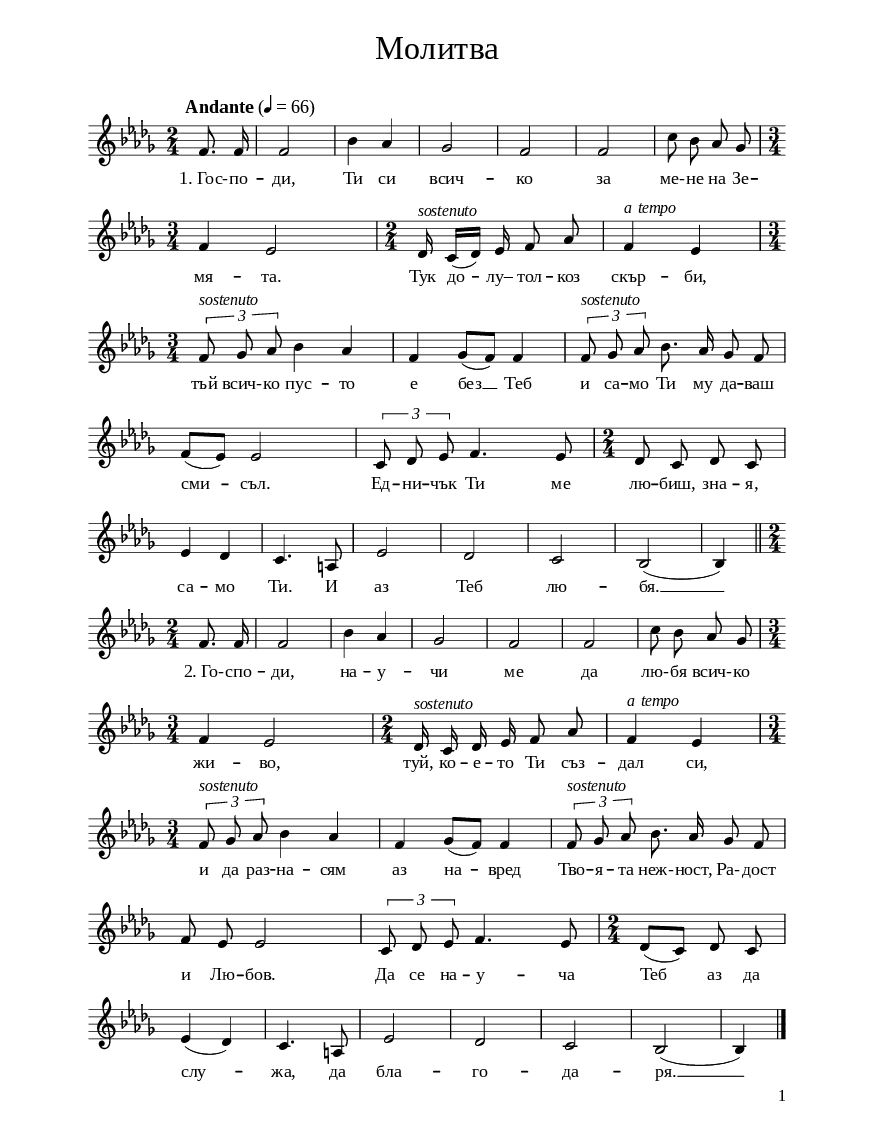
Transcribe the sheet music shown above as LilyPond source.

\version "2.24.2"

% include paper part and global functions
\include "include/globals.ily"

\bookpart {
  \label #'ref179
  \tocItem \markup "Молитва (Господи, Ти Си) "
  \paper {
    print-all-headers = ##t
    print-page-number = ##t
    print-first-page-number = ##t

    % put page numbers on the bottom
    oddHeaderMarkup = \markup ""
    evenHeaderMarkup = \markup ""
    oddFooterMarkup = \markup
    \fill-line {
      ""
      \if \should-print-page-number \fromproperty #'page:page-number-string
    }
    evenFooterMarkup = \markup
    \fill-line {
      \if \should-print-page-number \fromproperty #'page:page-number-string
      ""
    }

    left-margin = 1.5\cm
    right-margin = 1.5\cm
    top-margin = 1.6\cm
    bottom-margin = 1.2\cm
    ragged-bottom = ##t % do not spread the staves to fill the whole vertical space

    % change distance between staves
    system-system-spacing =
    #'((basic-distance . 9.5)
       (minimum-distance . 6)
       (padding . 1)
       (stretchability . 12))
  }
  \score {
    \include "include/score-layout.ily"

    \new Voice \absolute {
      \clef treble
      \key bes \minor
      \time 2/4
      \tempoFunc "Andante" 4 "66"
      \autoBeamOff
      \partial 4
      f'8.  f'16 | % 2
      f'2 | % 3
      bes'4  as'4 | % 4
      ges'2 | % 5
      f'2 | % 6
      f'2  | % 7
      c''8  bes'8  as'8  ges'8 \break  | % 8
      \time 3/4  | % 8
      f'4  es'2 | % 9
      \time 2/4  | % 9

      des'16^\markup { \italic {sostenuto} }
      c'16
      ([des'16])  es'16
      f'8  as'8 |
      f'4 ^\markup{ \italic {a tempo} }  es'4 \break | % 11
      \time 3/4  | % 11
      \times 2/3  {
        f'8 ^\markup{ \italic {sostenuto} }  ges'8
        as'8
      }
      bes'4  as'4 | % 12
      f'4  ges'8 ( [  f'8 ) ]  f'4 | % 13
      \times 2/3  {
        f'8 ^\markup{ \italic {sostenuto} }  ges'8
        as'8
      }
      bes'8.  as'16  ges'8  f'8 \break | % 14
      f'8 ( [  es'8 ) ]  es'2
      | % 15

      \times 2/3  {
        c'8  des'8  es'8
      }
      f'4.  es'8 | % 16
      \time 2/4  | % 16
      des'8  c'8
      des'8  c'8 \break | % 17
      es'4  des'4 | % 18
      c'4.  a8 | % 19
      es'2 |
      des'2 | % 21
      c'2 | % 22
      bes2 ( | bes4 ) \bar "||" \break

      \time 2/4

      \autoBeamOff
      \partial 4
      f'8.  f'16 | % 2
      f'2 | % 3
      bes'4  as'4 | % 4
      ges'2 | % 5
      f'2 | % 6
      f'2  | % 7
      c''8  bes'8  as'8  ges'8 \break | % 8
      \time 3/4  | % 8
      f'4  es'2 | % 9
      \time 2/4  | % 9

      des'16^\markup { \italic {sostenuto} }
      c'16
      des'16  es'16
      f'8  as'8 |
      f'4 ^\markup{ \italic {a tempo} }  es'4 \break | % 11
      \time 3/4  | % 11
      \times 2/3  {
        f'8 ^\markup{ \italic {sostenuto} }  ges'8
        as'8
      }
      bes'4  as'4 | % 12
      f'4  ges'8 ( [  f'8 ) ]  f'4 | % 13
      \times 2/3  {
        f'8 ^\markup{ \italic {sostenuto} }  ges'8
        as'8
      }
      bes'8.  as'16  ges'8  f'8 \break | % 14
      f'8 es'8 es'2
      | % 15

      \times 2/3  {
        c'8  des'8  es'8
      }
      f'4.  es'8 | % 16
      \time 2/4  | % 16
      des'8 (  [c'8] )
      des'8  c'8 \break | % 17
      es'4 ( des'4 )| % 18
      c'4.   a8  | % 19
      es'2 |
      des'2 | % 21
      c'2 | % 22
      bes2 ( | bes4 ) \bar "|."

    }

    \addlyrics {
      "1. Гос-" -- по -- ди, Ти си всич -- ко
      за "ме-" -- не на Зе -- мя -- та. Тук
      до -- лу– тол -- коз скър --
      би, тъй "всич-" -- ко пус -- то е
      без __  Теб и са -- мо Ти му да
      -- ваш сми -- съл. Ед -- ни -- чък
      Ти ме лю -- биш, зна -- я, са -- мо
      Ти. И аз Теб лю -- бя. __

      "2. Го-" -- спо -- ди, на -- у -- чи ме
      да "лю-" -- бя "всич-" -- ко жи -- во,
      туй, ко -- е -- то Ти съз -- дал си,
      и да раз -- на -- сям аз на -- вред
      Тво -- я -- та "неж-" -- ност,
      "Ра-" -- дост и Лю -- бов.
      Да се на -- у -- ча
      Теб  аз да слу -- жа, да бла -- го --  да -- ря. __

    }

    \header {
      title = \titleFunc "Молитва" "Molitva"
    }

    \midi{}

  } % score

} % bookpart

% Più mosso
%
